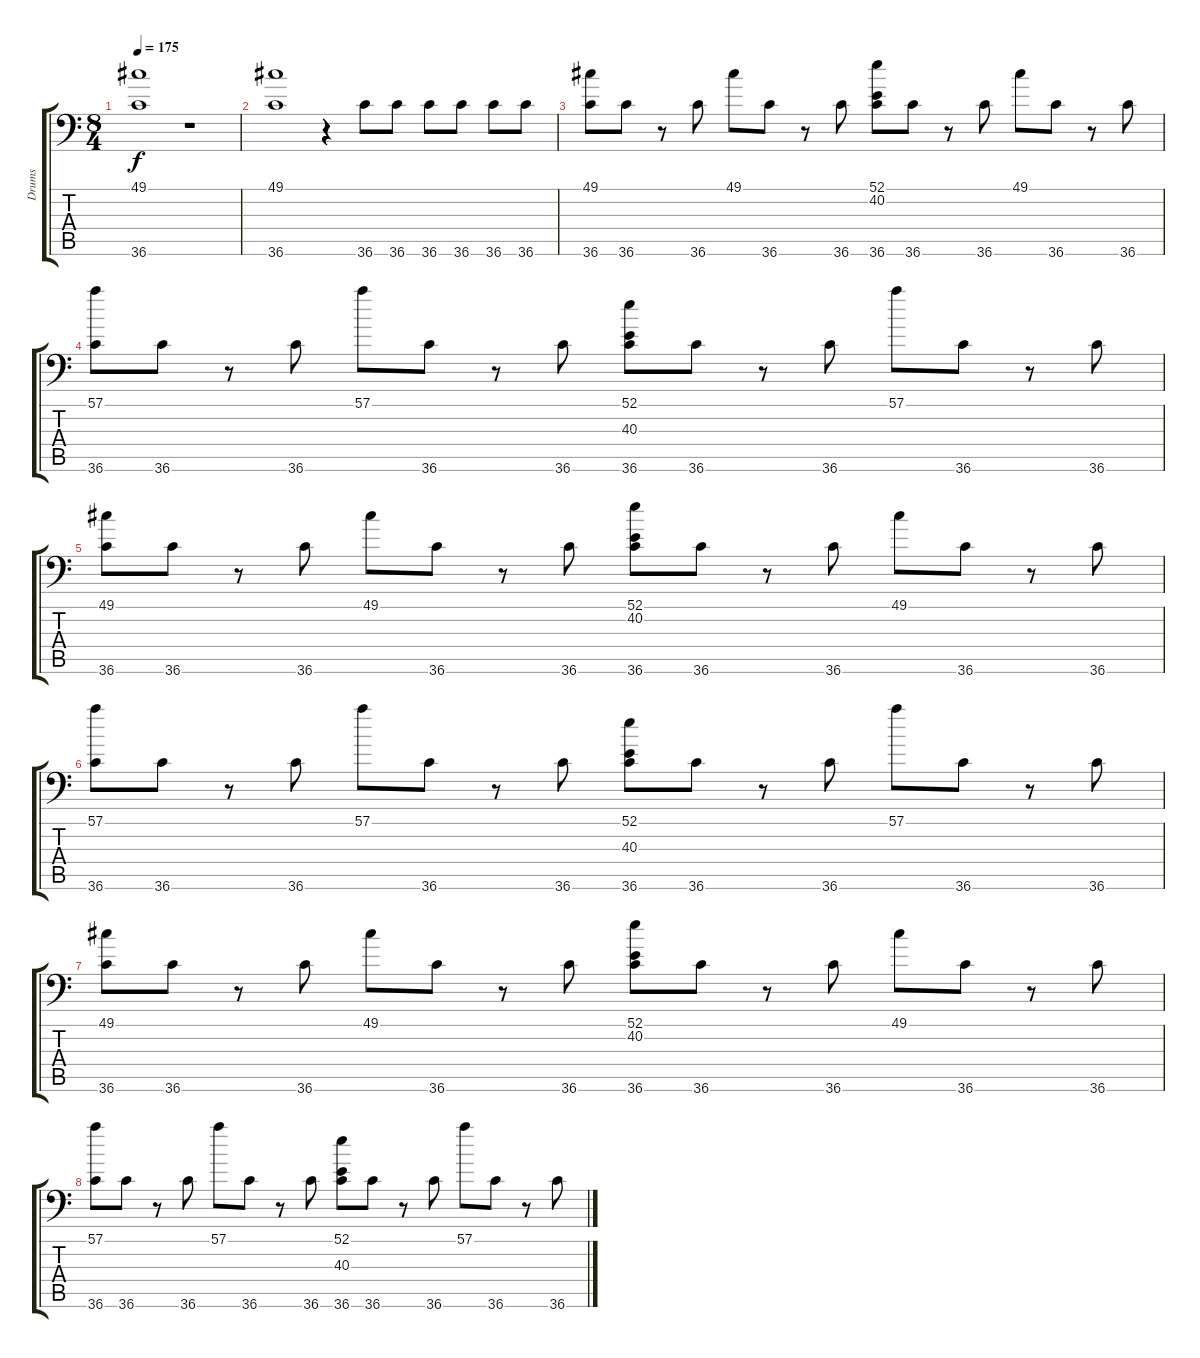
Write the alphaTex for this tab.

\track ("Drums" "Drums") {instrument acousticgrandpiano}
\staff {score tabs}
\tuning (C-1 C-1 C-1 C-1 C-1 C-1) {hide}
\ts (8 4)
\tempo 175
\clef f4
\ks c
(49.1 36.6).1{dy f} r.1 |
(49.1 36.6).1 r.4 36.6.8 36.6.8 36.6.8 36.6.8 36.6.8 36.6.8 |
\section ("" "")
(49.1 36.6).8 36.6.8 r.8 36.6.8 49.1.8 36.6.8 r.8 36.6.8 (52.1 40.2 36.6).8 36.6.8 r.8 36.6.8 49.1.8 36.6.8 r.8 36.6.8 |
(57.1 36.6).8 36.6.8 r.8 36.6.8 57.1.8 36.6.8 r.8 36.6.8 (52.1 40.3 36.6).8 36.6.8 r.8 36.6.8 57.1.8 36.6.8 r.8 36.6.8 |
(49.1 36.6).8 36.6.8 r.8 36.6.8 49.1.8 36.6.8 r.8 36.6.8 (52.1 40.2 36.6).8 36.6.8 r.8 36.6.8 49.1.8 36.6.8 r.8 36.6.8 |
(57.1 36.6).8 36.6.8 r.8 36.6.8 57.1.8 36.6.8 r.8 36.6.8 (52.1 40.3 36.6).8 36.6.8 r.8 36.6.8 57.1.8 36.6.8 r.8 36.6.8 |
(49.1 36.6).8 36.6.8 r.8 36.6.8 49.1.8 36.6.8 r.8 36.6.8 (52.1 40.2 36.6).8 36.6.8 r.8 36.6.8 49.1.8 36.6.8 r.8 36.6.8 |
(57.1 36.6).8 36.6.8 r.8 36.6.8 57.1.8 36.6.8 r.8 36.6.8 (52.1 40.3 36.6).8 36.6.8 r.8 36.6.8 57.1.8 36.6.8 r.8 36.6.8
